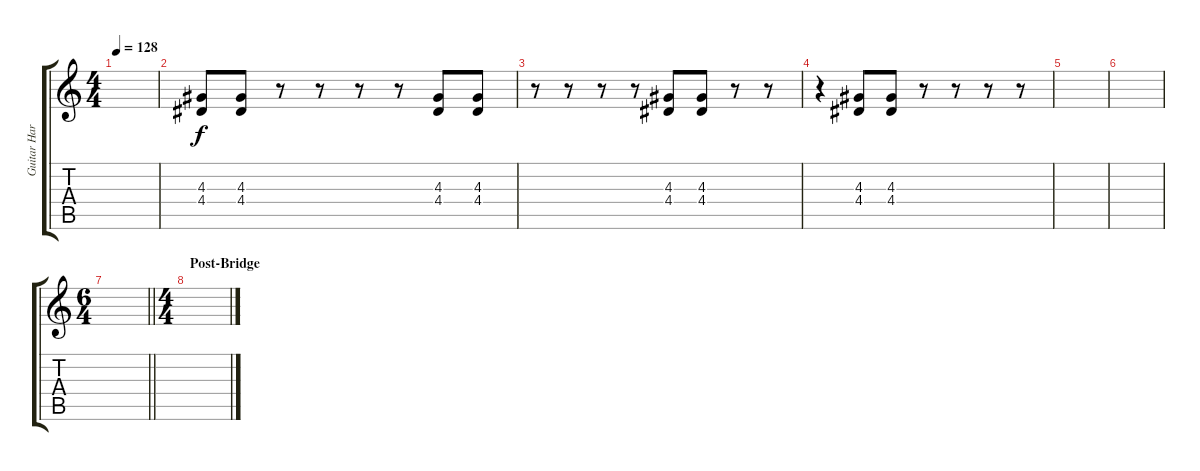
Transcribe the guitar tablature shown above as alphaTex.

\track ("Guitar Harmonics (ignore)" "Guitar Har") {instrument guitarharmonics}
\staff {score tabs}
\tuning (Db4 Ab3 E3 B2 Gb2 Db2) {hide}
\ts (4 4)
\tempo 128
\clef g2
\ks c
|
(4.3 4.4).8 (4.3 4.4).8 r.8 r.8 r.8 r.8 (4.3 4.4).8 (4.3 4.4).8 |
r.8 r.8 r.8 r.8 (4.3 4.4).8 (4.3 4.4).8 r.8 r.8 |
r.4 (4.3 4.4).8 (4.3 4.4).8 r.8 r.8 r.8 r.8 |
|
|
\ts (6 4)
\barLineRight lightlight
|
\ts (4 4)
\section ("" "Post-Bridge")
